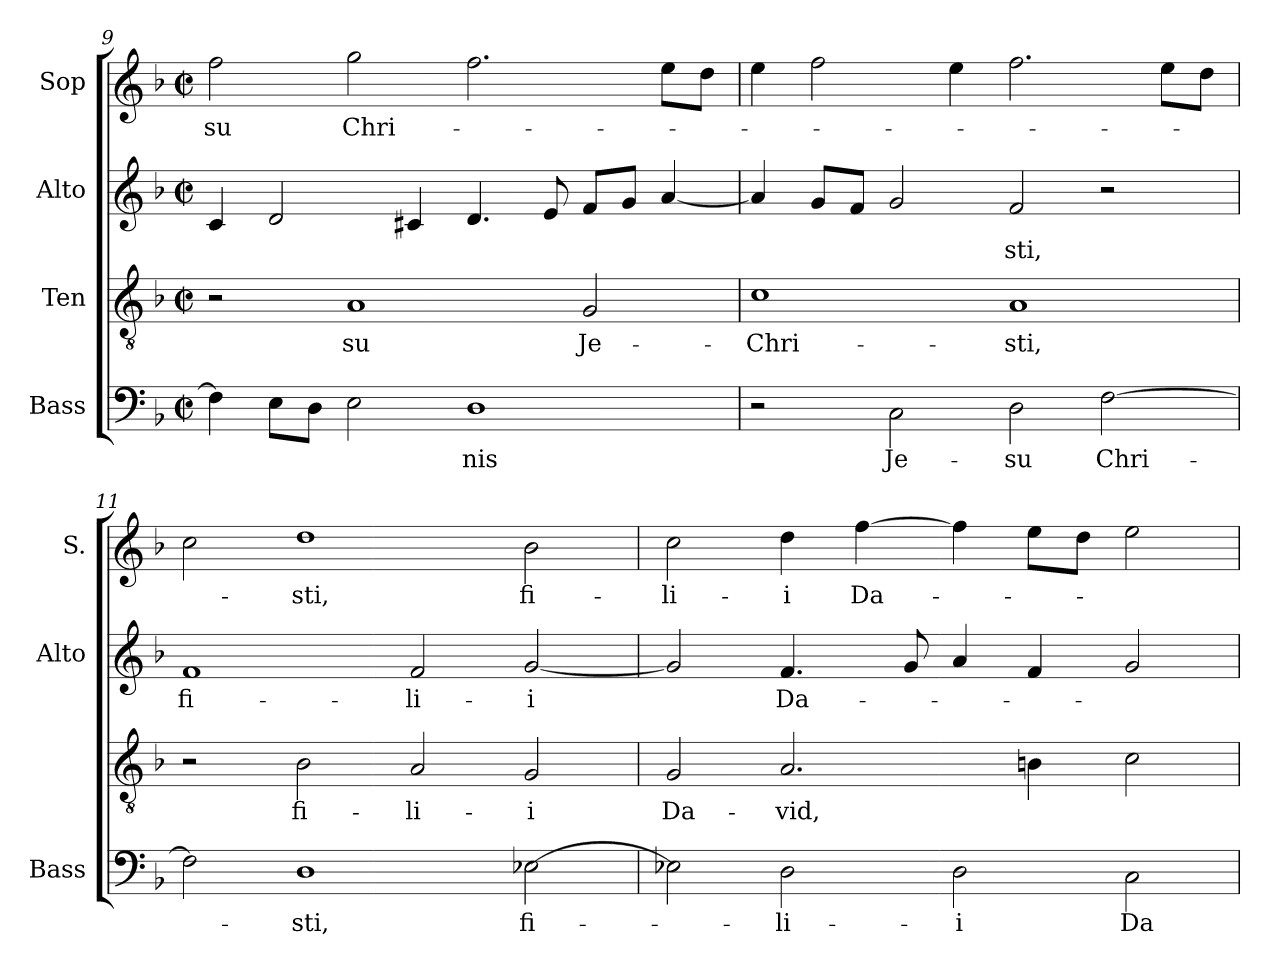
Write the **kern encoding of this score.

**kern	**text	**kern	**text	**kern	**text	**kern	**text
*part4	*part4	*part3	*part3	*part2	*part2	*part1	*part1
*staff4	*staff4	*staff3	*staff3	*staff2	*staff2	*staff1	*staff1
*I"Bass	*	*I"Ten	*	*I"Alto	*	*I"Sop	*
*I'Bass	*	*	*	*I'Alto	*	*I'S.	*
*clefF4	*	*clefGv2	*	*clefG2	*	*clefG2	*
*k[b-]	*	*k[b-]	*	*k[b-]	*	*k[b-]	*
*F:	*	*F:	*	*F:	*	*F:	*
*M2/2	*	*M2/2	*	*M2/2	*	*M2/2	*
*met(c|)	*	*met(c|)	*	*met(c|)	*	*met(c|)	*
=9	=9	=9	=9	=9	=9	=9	=9
!	!	!	!	!	!	!	!LO:LY:b:cj
4F\]	.	2r	.	4c/	.	2ff\	-su
8E\L	.	.	.	2d/	.	.	.
8D\J	.	.	.	.	.	.	.
!	!	!	!LO:LY:b:cj	!	!	!	!LO:LY:b
2E\	.	1A	-su	.	.	2gg\	Chri-
.	.	.	.	4c#X/	.	.	.
!	!LO:LY:b:cj	!	!	!	!	!	!
1D	-nis	.	.	4.d/	.	2.ff\	.
.	.	.	.	8e/	.	.	.
!	!	!	!LO:LY:b:cj	!	!	!	!
.	.	2G/	Je-	8f/L	.	.	.
.	.	.	.	8g/J	.	.	.
.	.	.	.	[<4a/	.	8ee\L	.
.	.	.	.	.	.	8dd\J	.
=10	=10	=10	=10	=10	=10	=10	=10
!	!	!	!LO:LY:b:cj	!	!	!	!
2r	.	1c	Chri-	4a/]	.	4ee\	.
.	.	.	.	8g/L	.	2ff\	.
.	.	.	.	8f/J	.	.	.
!	!LO:LY:b:cj	!	!	!	!	!	!
2C\	Je-	.	.	2g/	.	.	.
.	.	.	.	.	.	4ee\	.
!	!LO:LY:b:cj	!	!LO:LY:b:cj	!	!LO:LY:b:cj	!	!
2D\	-su	1A	-sti,	2f/	-sti,	2.ff\	.
!	!LO:LY:b	!	!	!	!	!	!
[>2F\	Chri-	.	.	2r	.	.	.
.	.	.	.	.	.	8ee\L	.
.	.	.	.	.	.	8dd\J	.
=11	=11	=11	=11	=11	=11	=11	=11
!	!	!	!	!	!LO:LY:b:cj	!	!
2F\]	.	2r	.	1f	fi-	2cc\	.
!	!LO:LY:b:cj	!	!LO:LY:b:cj	!	!	!	!LO:LY:b:cj
1D	-sti,	2B-\	fi-	.	.	1dd	-sti,
!	!	!	!LO:LY:b:cj	!	!LO:LY:b:cj	!	!
.	.	2A/	-li-	2f/	-li-	.	.
!	!LO:LY:b:cj	!	!LO:LY:b:cj	!	!LO:LY:b:rj	!	!LO:LY:b:cj
[<2E-X\	fi-	2G/	-i	[>2g/	-i	2b-\	fi-
!!LO:LB:g=z
=12	=12	=12	=12	=12	=12	=12	=12
!	!	!	!LO:LY:b:cj	!	!	!	!LO:LY:b:cj
2E-X\]	.	2G/	Da-	2g/]	.	2cc\	-li-
!	!LO:LY:b:cj	!	!LO:LY:b	!	!LO:LY:b	!	!LO:LY:b:cj
2D\	-li-	2.A/	-vid,	4.f/	Da-	4dd\	-i
!	!	!	!	!	!	!	!LO:LY:b
.	.	.	.	.	.	[>4ff\	Da-
.	.	.	.	8g/	.	.	.
!	!LO:LY:b:cj	!	!	!	!	!	!
2D\	-i	.	.	4a/	.	4ff\]	.
.	.	4Bn\	.	4f/	.	8ee\L	.
.	.	.	.	.	.	8dd\J	.
!	!LO:LY:b:cj	!	!	!	!	!	!
2C\	Da-	2c\	.	2g/	.	2ee\	.
=	=	=	=	=	=	=	=
*-	*-	*-	*-	*-	*-	*-	*-
